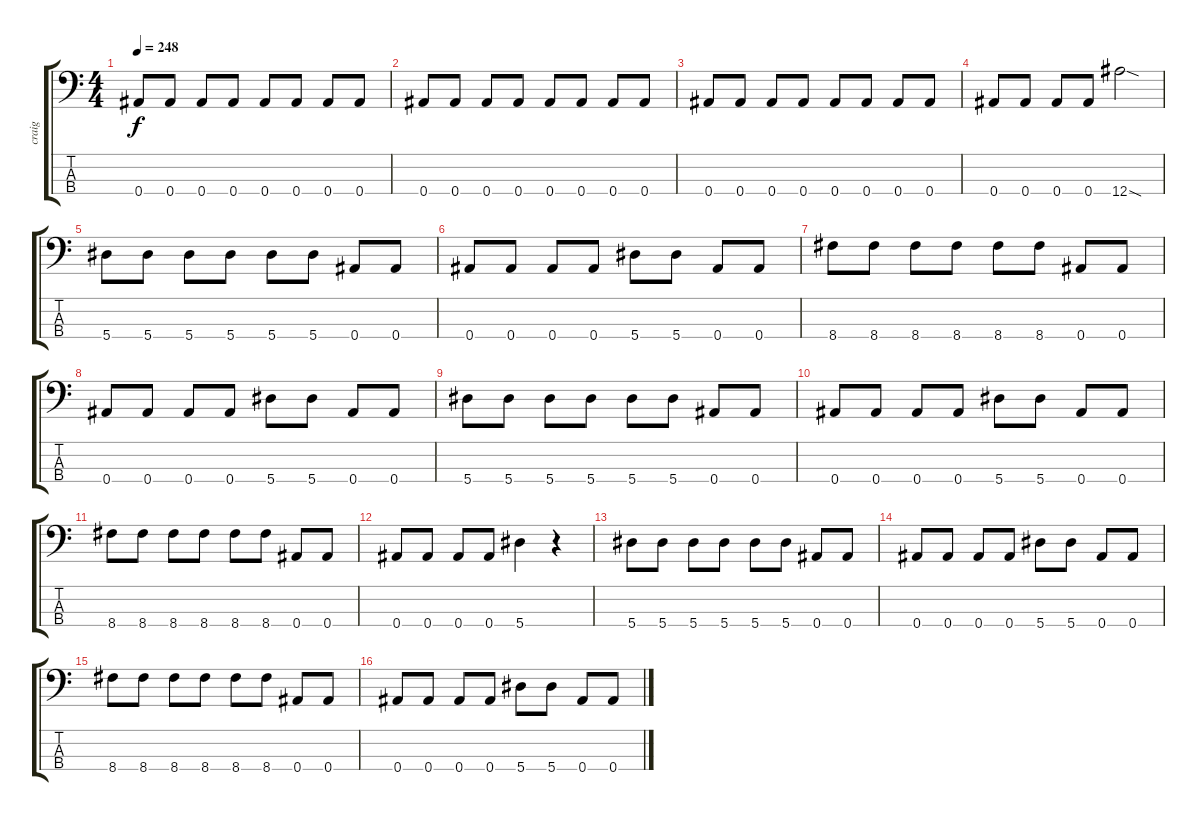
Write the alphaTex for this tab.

\track ("craig" "craig") {instrument slapbass2}
\staff {score tabs}
\tuning (Eb3 Bb2 F2 Bb1) {hide}
\ts (4 4)
\tempo 248
\clef f4
\ks c
0.4.8{dy f} 0.4.8 0.4.8 0.4.8 0.4.8 0.4.8 0.4.8 0.4.8 |
0.4.8 0.4.8 0.4.8 0.4.8 0.4.8 0.4.8 0.4.8 0.4.8 |
0.4.8 0.4.8 0.4.8 0.4.8 0.4.8 0.4.8 0.4.8 0.4.8 |
0.4.8 0.4.8 0.4.8 0.4.8 12.4{sod}.2 |
5.4.8 5.4.8 5.4.8 5.4.8 5.4.8 5.4.8 0.4.8 0.4.8 |
0.4.8 0.4.8 0.4.8 0.4.8 5.4.8 5.4.8 0.4.8 0.4.8 |
8.4.8 8.4.8 8.4.8 8.4.8 8.4.8 8.4.8 0.4.8 0.4.8 |
0.4.8 0.4.8 0.4.8 0.4.8 5.4.8 5.4.8 0.4.8 0.4.8 |
5.4.8 5.4.8 5.4.8 5.4.8 5.4.8 5.4.8 0.4.8 0.4.8 |
0.4.8 0.4.8 0.4.8 0.4.8 5.4.8 5.4.8 0.4.8 0.4.8 |
8.4.8 8.4.8 8.4.8 8.4.8 8.4.8 8.4.8 0.4.8 0.4.8 |
0.4.8 0.4.8 0.4.8 0.4.8 5.4.4 r.4 |
5.4.8 5.4.8 5.4.8 5.4.8 5.4.8 5.4.8 0.4.8 0.4.8 |
0.4.8 0.4.8 0.4.8 0.4.8 5.4.8 5.4.8 0.4.8 0.4.8 |
8.4.8 8.4.8 8.4.8 8.4.8 8.4.8 8.4.8 0.4.8 0.4.8 |
0.4.8 0.4.8 0.4.8 0.4.8 5.4.8 5.4.8 0.4.8 0.4.8
